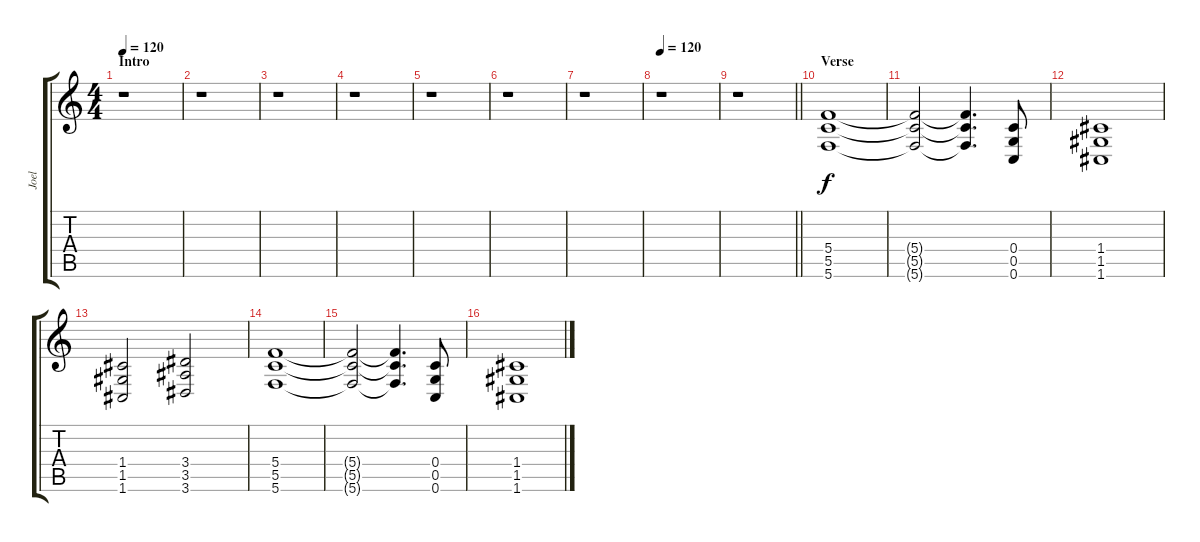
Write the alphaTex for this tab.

\track ("Joel" "Joel") {instrument distortionguitar}
\staff {score tabs}
\tuning (D4 A3 F3 C3 G2 C2) {hide}
\ts (4 4)
\section ("" "Intro")
\tempo 120
\tempo 130
\tempo 120
\clef g2
\ks c
r.1{dy f instrument distortionguitar} |
r.1 |
r.1 |
r.1 |
r.1 |
r.1 |
r.1 |
\tempo 120
r.1 |
\barLineRight lightlight
r.1 |
\section ("" "Verse")
(5.4 5.5 5.6).1 |
(5.4{t} 5.5{t} 5.6{t}).2 (5.4{t} 5.5{t} 5.6{t}).4{d} (0.4 0.5 0.6).8 |
(1.4 1.5 1.6).1 |
(1.4 1.5 1.6).2 (3.4 3.5 3.6).2 |
(5.4 5.5 5.6).1 |
(5.4{t} 5.5{t} 5.6{t}).2 (5.4{t} 5.5{t} 5.6{t}).4{d} (0.4 0.5 0.6).8 |
(1.4 1.5 1.6).1
